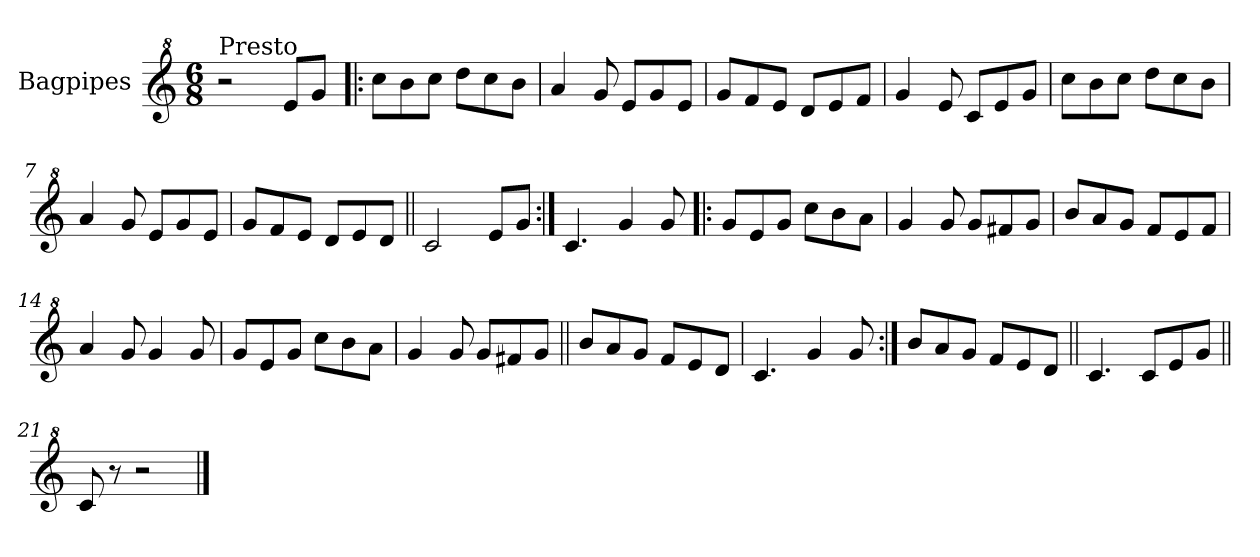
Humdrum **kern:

**kern
*part1
*staff1
*I"Bagpipes
*I'Bag
*clefG^2
*k[]
*C:
*M6/8
=1
!LO:TX:a:t=Presto
2r
8ee/L
8gg/J
=2!|:
8ccc\L
8bb\
8ccc\J
8ddd\L
8ccc\
8bb\J
=3
4aa/
8gg/
8ee/L
8gg/
8ee/J
=4
8gg/L
8ff/
8ee/J
8dd/L
8ee/
8ff/J
=5
4gg/
8ee/
8cc/L
8ee/
8gg/J
=6
8ccc\L
8bb\
8ccc\J
8ddd\L
8ccc\
8bb\J
=7
4aa/
8gg/
8ee/L
8gg/
8ee/J
!!LO:LB:g=z
=8
8gg/L
8ff/
8ee/J
8dd/L
8ee/
8dd/J
=9||
2cc/
8ee/L
8gg/J
=10:|!
4.cc/
4gg/
8gg/
=11!|:
8gg/L
8ee/
8gg/J
8ccc\L
8bb\
8aa\J
=12
4gg/
8gg/
8gg/L
8ff#X/
8gg/J
=13
8bb/L
8aa/
8gg/J
8ff/L
8ee/
8ff/J
=14
4aa/
8gg/
4gg/
8gg/
=15
8gg/L
8ee/
8gg/J
8ccc\L
8bb\
8aa\J
!!LO:LB:g=z
=16
4gg/
8gg/
8gg/L
8ff#X/
8gg/J
=17||
8bb/L
8aa/
8gg/J
8ff/L
8ee/
8dd/J
=18
4.cc/
4gg/
8gg/
=19:|!
8bb/L
8aa/
8gg/J
8ff/L
8ee/
8dd/J
=20||
4.cc/
8cc/L
8ee/
8gg/J
=21||
8cc/
8r
2r
==
*-
